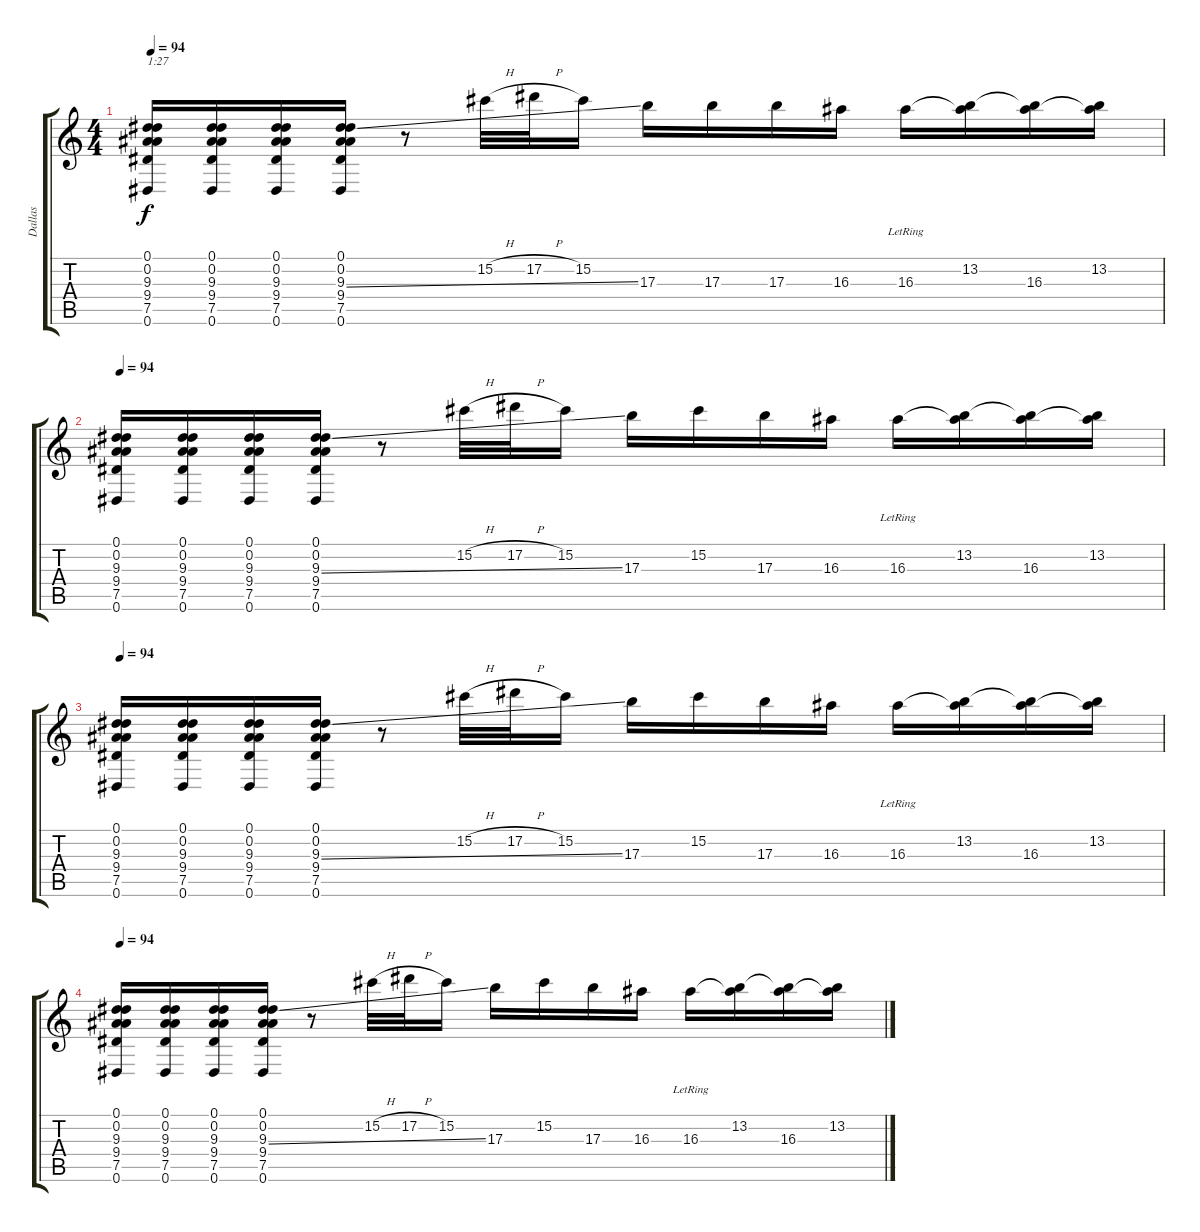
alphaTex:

\track ("Dallas" "Dallas") {instrument overdrivenguitar}
\staff {score tabs}
\tuning (Eb4 Bb3 Gb3 Db3 Ab2 Eb2) {hide}
\ts (4 4)
\tempo 94
\clef g2
\ks c
(0.1 0.2 9.3 9.4 7.5 0.6).16{txt "1:27" dy f} (0.1 0.2 9.3 9.4 7.5 0.6).16 (0.1 0.2 9.3 9.4 7.5 0.6).16 (0.1 0.2 9.3{ss} 9.4 7.5 0.6).16 r.8 15.2{h}.32 17.2{h}.32 15.2.16 17.3.16 17.3.16 17.3.16 16.3.16 16.3{lr}.16 (13.2 16.3{t}).16 (13.2{t} 16.3).16 (13.2 16.3{t}).16 |
\tempo 94
(0.1 0.2 9.3 9.4 7.5 0.6).16 (0.1 0.2 9.3 9.4 7.5 0.6).16 (0.1 0.2 9.3 9.4 7.5 0.6).16 (0.1 0.2 9.3{ss} 9.4 7.5 0.6).16 r.8 15.2{h}.32 17.2{h}.32 15.2.16 17.3.16 15.2.16 17.3.16 16.3.16 16.3{lr}.16 (13.2 16.3{t}).16 (13.2{t} 16.3).16 (13.2 16.3{t}).16 |
\tempo 94
(0.1 0.2 9.3 9.4 7.5 0.6).16 (0.1 0.2 9.3 9.4 7.5 0.6).16 (0.1 0.2 9.3 9.4 7.5 0.6).16 (0.1 0.2 9.3{ss} 9.4 7.5 0.6).16 r.8 15.2{h}.32 17.2{h}.32 15.2.16 17.3.16 15.2.16 17.3.16 16.3.16 16.3{lr}.16 (13.2 16.3{t}).16 (13.2{t} 16.3).16 (13.2 16.3{t}).16 |
\tempo 94
(0.1 0.2 9.3 9.4 7.5 0.6).16 (0.1 0.2 9.3 9.4 7.5 0.6).16 (0.1 0.2 9.3 9.4 7.5 0.6).16 (0.1 0.2 9.3{ss} 9.4 7.5 0.6).16 r.8 15.2{h}.32 17.2{h}.32 15.2.16 17.3.16 15.2.16 17.3.16 16.3.16 16.3{lr}.16 (13.2 16.3{t}).16 (13.2{t} 16.3).16 (13.2 16.3{t}).16
